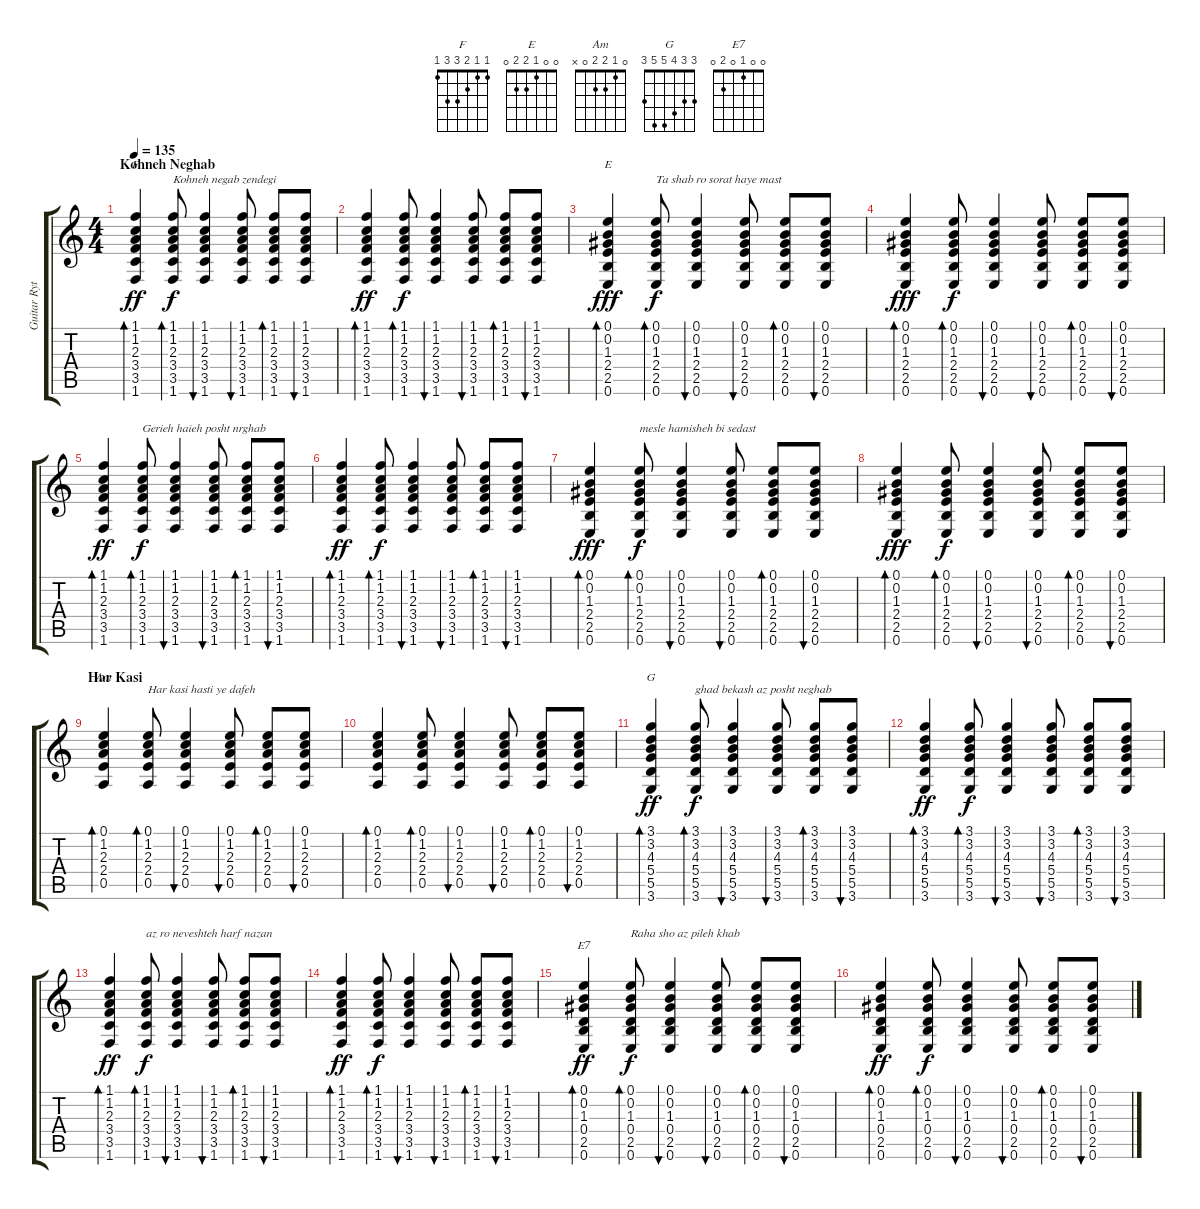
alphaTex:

\track ("Guitar Rythm 1" "Guitar Ryt") {instrument acousticguitarnylon}
\staff {score tabs}
\tuning (E4 B3 G3 D3 A2 E2) {hide}
\chord ("F" 1 1 2 3 3 1)
\chord ("E" 0 0 1 2 2 0)
\chord ("Am" 0 1 2 2 0 x)
\chord ("G" 3 3 4 5 5 3)
\chord ("E7" 0 0 1 0 2 0)
\ts (4 4)
\section ("" "Kohneh Neghab")
\tempo 135
\clef g2
\ks c
(1.1 1.2 2.3 3.4 3.5 1.6).4{bd 30 ch "F" dy ff} (1.1 1.2 2.3 3.4 3.5 1.6).8{bd 30 txt "Kohneh negab zendegi" dy f} (1.1 1.2 2.3 3.4 3.5 1.6).4{bu 30} (1.1 1.2 2.3 3.4 3.5 1.6).8{bu 30} (1.1 1.2 2.3 3.4 3.5 1.6).8{bd 30} (1.1 1.2 2.3 3.4 3.5 1.6).8{bu 30} |
(1.1 1.2 2.3 3.4 3.5 1.6).4{bd 30 dy ff} (1.1 1.2 2.3 3.4 3.5 1.6).8{bd 30 dy f} (1.1 1.2 2.3 3.4 3.5 1.6).4{bu 30} (1.1 1.2 2.3 3.4 3.5 1.6).8{bu 30} (1.1 1.2 2.3 3.4 3.5 1.6).8{bd 30} (1.1 1.2 2.3 3.4 3.5 1.6).8{bu 30} |
(0.1 0.2 1.3 2.4 2.5 0.6).4{bd 30 ch "E" dy fff} (0.1 0.2 1.3 2.4 2.5 0.6).8{bd 30 txt "Ta shab ro sorat haye mast" dy f} (0.1 0.2 1.3 2.4 2.5 0.6).4{bu 30} (0.1 0.2 1.3 2.4 2.5 0.6).8{bu 30} (0.1 0.2 1.3 2.4 2.5 0.6).8{bd 30} (0.1 0.2 1.3 2.4 2.5 0.6).8{bu 30} |
(0.1 0.2 1.3 2.4 2.5 0.6).4{bd 30 dy fff} (0.1 0.2 1.3 2.4 2.5 0.6).8{bd 30 dy f} (0.1 0.2 1.3 2.4 2.5 0.6).4{bu 30} (0.1 0.2 1.3 2.4 2.5 0.6).8{bu 30} (0.1 0.2 1.3 2.4 2.5 0.6).8{bd 30} (0.1 0.2 1.3 2.4 2.5 0.6).8{bu 30} |
(1.1 1.2 2.3 3.4 3.5 1.6).4{bd 30 dy ff} (1.1 1.2 2.3 3.4 3.5 1.6).8{bd 30 txt "Gerieh haieh posht nrghab" dy f} (1.1 1.2 2.3 3.4 3.5 1.6).4{bu 30} (1.1 1.2 2.3 3.4 3.5 1.6).8{bu 30} (1.1 1.2 2.3 3.4 3.5 1.6).8{bd 30} (1.1 1.2 2.3 3.4 3.5 1.6).8{bu 30} |
(1.1 1.2 2.3 3.4 3.5 1.6).4{bd 30 dy ff} (1.1 1.2 2.3 3.4 3.5 1.6).8{bd 30 dy f} (1.1 1.2 2.3 3.4 3.5 1.6).4{bu 30} (1.1 1.2 2.3 3.4 3.5 1.6).8{bu 30} (1.1 1.2 2.3 3.4 3.5 1.6).8{bd 30} (1.1 1.2 2.3 3.4 3.5 1.6).8{bu 30} |
(0.1 0.2 1.3 2.4 2.5 0.6).4{bd 30 dy fff} (0.1 0.2 1.3 2.4 2.5 0.6).8{bd 30 txt "mesle hamisheh bi sedast" dy f} (0.1 0.2 1.3 2.4 2.5 0.6).4{bu 30} (0.1 0.2 1.3 2.4 2.5 0.6).8{bu 30} (0.1 0.2 1.3 2.4 2.5 0.6).8{bd 30} (0.1 0.2 1.3 2.4 2.5 0.6).8{bu 30} |
(0.1 0.2 1.3 2.4 2.5 0.6).4{bd 30 dy fff} (0.1 0.2 1.3 2.4 2.5 0.6).8{bd 30 dy f} (0.1 0.2 1.3 2.4 2.5 0.6).4{bu 30} (0.1 0.2 1.3 2.4 2.5 0.6).8{bu 30} (0.1 0.2 1.3 2.4 2.5 0.6).8{bd 30} (0.1 0.2 1.3 2.4 2.5 0.6).8{bu 30} |
\section ("" "Har Kasi")
(0.1 1.2 2.3 2.4 0.5).4{bd 30 ch "Am"} (0.1 1.2 2.3 2.4 0.5).8{bd 30 txt "Har kasi hasti ye dafeh"} (0.1 1.2 2.3 2.4 0.5).4{bu 30} (0.1 1.2 2.3 2.4 0.5).8{bu 30} (0.1 1.2 2.3 2.4 0.5).8{bd 30} (0.1 1.2 2.3 2.4 0.5).8{bu 30} |
(0.1 1.2 2.3 2.4 0.5).4{bd 30} (0.1 1.2 2.3 2.4 0.5).8{bd 30} (0.1 1.2 2.3 2.4 0.5).4{bu 30} (0.1 1.2 2.3 2.4 0.5).8{bu 30} (0.1 1.2 2.3 2.4 0.5).8{bd 30} (0.1 1.2 2.3 2.4 0.5).8{bu 30} |
(3.1 3.2 4.3 5.4 5.5 3.6).4{bd 30 ch "G" dy ff} (3.1 3.2 4.3 5.4 5.5 3.6).8{bd 30 txt "ghad bekash az posht neghab" dy f} (3.1 3.2 4.3 5.4 5.5 3.6).4{bu 30} (3.1 3.2 4.3 5.4 5.5 3.6).8{bu 30} (3.1 3.2 4.3 5.4 5.5 3.6).8{bd 30} (3.1 3.2 4.3 5.4 5.5 3.6).8{bu 30} |
(3.1 3.2 4.3 5.4 5.5 3.6).4{bd 30 dy ff} (3.1 3.2 4.3 5.4 5.5 3.6).8{bd 30 dy f} (3.1 3.2 4.3 5.4 5.5 3.6).4{bu 30} (3.1 3.2 4.3 5.4 5.5 3.6).8{bu 30} (3.1 3.2 4.3 5.4 5.5 3.6).8{bd 30} (3.1 3.2 4.3 5.4 5.5 3.6).8{bu 30} |
(1.1 1.2 2.3 3.4 3.5 1.6).4{bd 30 dy ff} (1.1 1.2 2.3 3.4 3.5 1.6).8{bd 30 txt "az ro neveshteh harf nazan" dy f} (1.1 1.2 2.3 3.4 3.5 1.6).4{bu 30} (1.1 1.2 2.3 3.4 3.5 1.6).8{bu 30} (1.1 1.2 2.3 3.4 3.5 1.6).8{bd 30} (1.1 1.2 2.3 3.4 3.5 1.6).8{bu 30} |
(1.1 1.2 2.3 3.4 3.5 1.6).4{bd 30 dy ff} (1.1 1.2 2.3 3.4 3.5 1.6).8{bd 30 dy f} (1.1 1.2 2.3 3.4 3.5 1.6).4{bu 30} (1.1 1.2 2.3 3.4 3.5 1.6).8{bu 30} (1.1 1.2 2.3 3.4 3.5 1.6).8{bd 30} (1.1 1.2 2.3 3.4 3.5 1.6).8{bu 30} |
(0.1 0.2 1.3 0.4 2.5 0.6).4{bd 30 ch "E7" dy ff} (0.1 0.2 1.3 0.4 2.5 0.6).8{bd 30 txt "Raha sho az pileh khab" dy f} (0.1 0.2 1.3 0.4 2.5 0.6).4{bu 30} (0.1 0.2 1.3 0.4 2.5 0.6).8{bu 30} (0.1 0.2 1.3 0.4 2.5 0.6).8{bd 30} (0.1 0.2 1.3 0.4 2.5 0.6).8{bu 30} |
(0.1 0.2 1.3 0.4 2.5 0.6).4{bd 30 dy ff} (0.1 0.2 1.3 0.4 2.5 0.6).8{bd 30 dy f} (0.1 0.2 1.3 0.4 2.5 0.6).4{bu 30} (0.1 0.2 1.3 0.4 2.5 0.6).8{bu 30} (0.1 0.2 1.3 0.4 2.5 0.6).8{bd 30} (0.1 0.2 1.3 0.4 2.5 0.6).8{bu 30}
